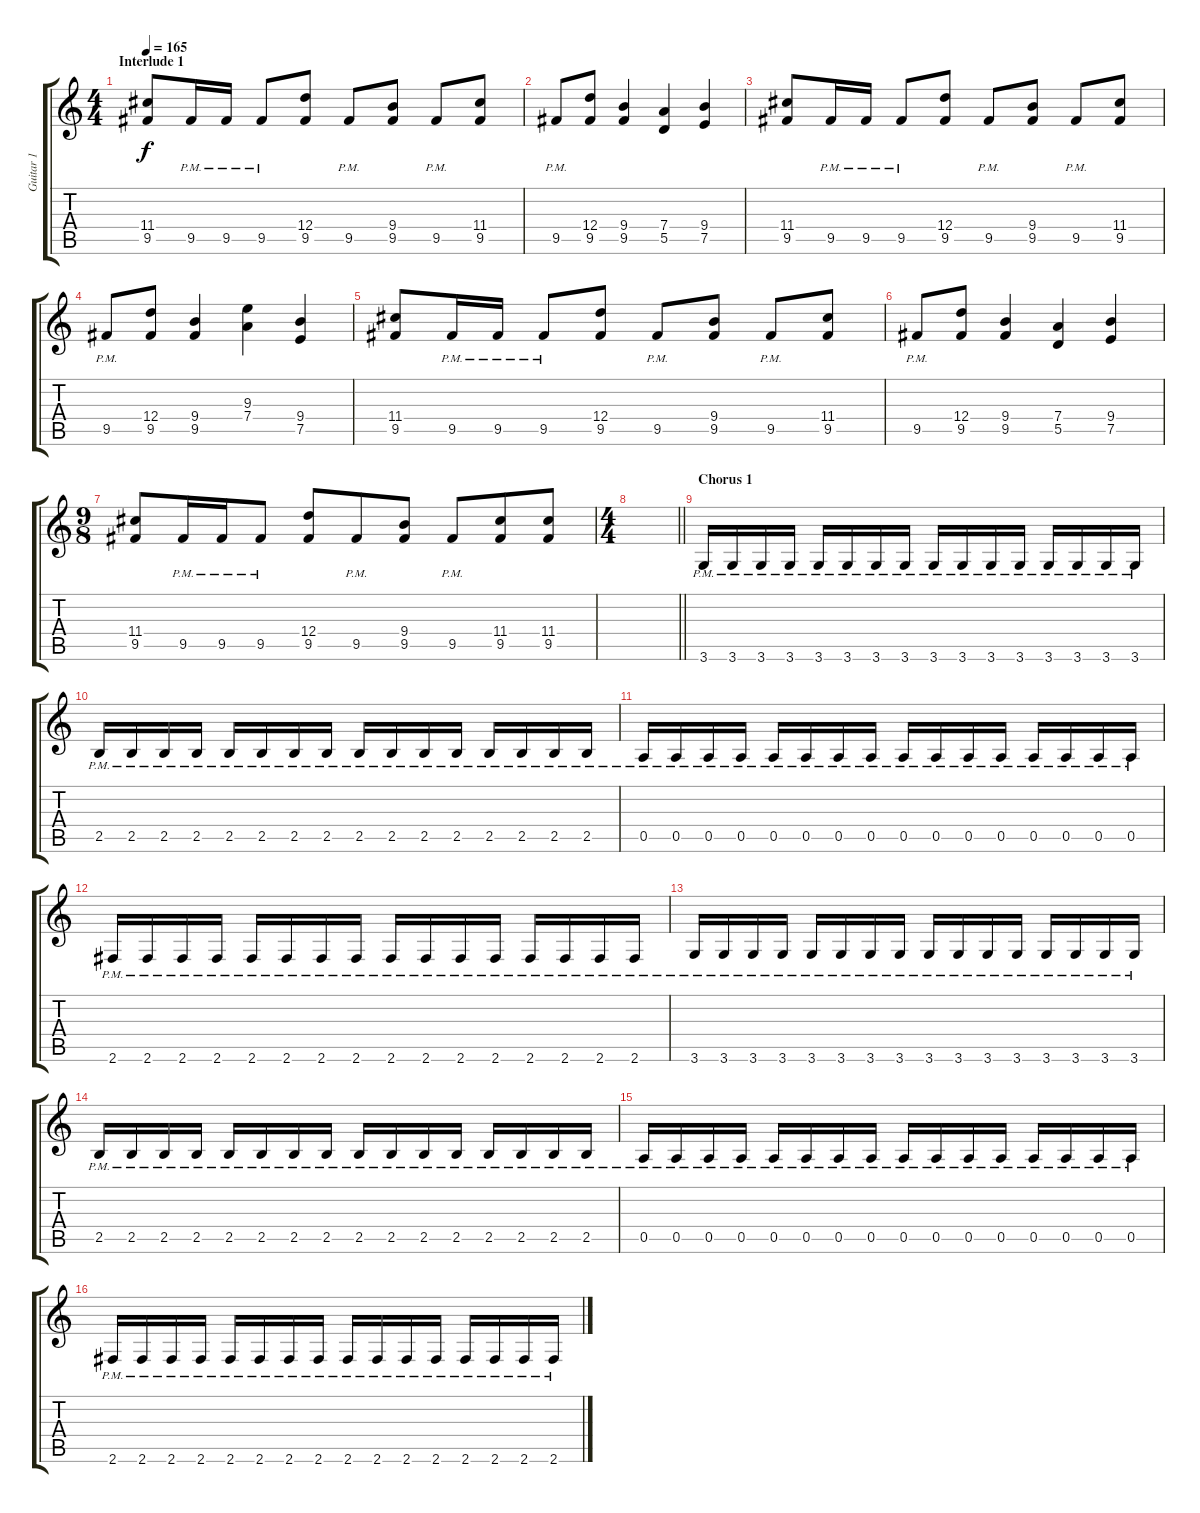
\track ("Guitar 1" "Guitar 1") {instrument distortionguitar}
\staff {score tabs}
\tuning (E4 B3 G3 D3 A2 E2) {hide}
\ts (4 4)
\section ("" "Interlude 1")
\tempo 165
\clef g2
\ks c
(11.4 9.5).8{dy f} 9.5{pm}.16 9.5{pm}.16 9.5{pm}.8 (12.4 9.5).8 9.5{pm}.8 (9.4 9.5).8 9.5{pm}.8 (11.4 9.5).8 |
9.5{pm}.8 (12.4 9.5).8 (9.4 9.5).4 (7.4 5.5).4 (9.4 7.5).4 |
(11.4 9.5).8 9.5{pm}.16 9.5{pm}.16 9.5{pm}.8 (12.4 9.5).8 9.5{pm}.8 (9.4 9.5).8 9.5{pm}.8 (11.4 9.5).8 |
9.5{pm}.8 (12.4 9.5).8 (9.4 9.5).4 (9.3 7.4).4 (9.4 7.5).4 |
(11.4 9.5).8 9.5{pm}.16 9.5{pm}.16 9.5{pm}.8 (12.4 9.5).8 9.5{pm}.8 (9.4 9.5).8 9.5{pm}.8 (11.4 9.5).8 |
9.5{pm}.8 (12.4 9.5).8 (9.4 9.5).4 (7.4 5.5).4 (9.4 7.5).4 |
\ts (9 8)
(11.4 9.5).8 9.5{pm}.16 9.5{pm}.16 9.5{pm}.8 (12.4 9.5).8 9.5{pm}.8 (9.4 9.5).8 9.5{pm}.8 (11.4 9.5).8 (11.4 9.5).8 |
\ts (4 4)
\barLineRight lightlight
|
\section ("" "Chorus 1")
3.6{pm}.16 3.6{pm}.16 3.6{pm}.16 3.6{pm}.16 3.6{pm}.16 3.6{pm}.16 3.6{pm}.16 3.6{pm}.16 3.6{pm}.16 3.6{pm}.16 3.6{pm}.16 3.6{pm}.16 3.6{pm}.16 3.6{pm}.16 3.6{pm}.16 3.6{pm}.16 |
2.5{pm}.16 2.5{pm}.16 2.5{pm}.16 2.5{pm}.16 2.5{pm}.16 2.5{pm}.16 2.5{pm}.16 2.5{pm}.16 2.5{pm}.16 2.5{pm}.16 2.5{pm}.16 2.5{pm}.16 2.5{pm}.16 2.5{pm}.16 2.5{pm}.16 2.5{pm}.16 |
0.5{pm}.16 0.5{pm}.16 0.5{pm}.16 0.5{pm}.16 0.5{pm}.16 0.5{pm}.16 0.5{pm}.16 0.5{pm}.16 0.5{pm}.16 0.5{pm}.16 0.5{pm}.16 0.5{pm}.16 0.5{pm}.16 0.5{pm}.16 0.5{pm}.16 0.5{pm}.16 |
2.6{pm}.16 2.6{pm}.16 2.6{pm}.16 2.6{pm}.16 2.6{pm}.16 2.6{pm}.16 2.6{pm}.16 2.6{pm}.16 2.6{pm}.16 2.6{pm}.16 2.6{pm}.16 2.6{pm}.16 2.6{pm}.16 2.6{pm}.16 2.6{pm}.16 2.6{pm}.16 |
3.6{pm}.16 3.6{pm}.16 3.6{pm}.16 3.6{pm}.16 3.6{pm}.16 3.6{pm}.16 3.6{pm}.16 3.6{pm}.16 3.6{pm}.16 3.6{pm}.16 3.6{pm}.16 3.6{pm}.16 3.6{pm}.16 3.6{pm}.16 3.6{pm}.16 3.6{pm}.16 |
2.5{pm}.16 2.5{pm}.16 2.5{pm}.16 2.5{pm}.16 2.5{pm}.16 2.5{pm}.16 2.5{pm}.16 2.5{pm}.16 2.5{pm}.16 2.5{pm}.16 2.5{pm}.16 2.5{pm}.16 2.5{pm}.16 2.5{pm}.16 2.5{pm}.16 2.5{pm}.16 |
0.5{pm}.16 0.5{pm}.16 0.5{pm}.16 0.5{pm}.16 0.5{pm}.16 0.5{pm}.16 0.5{pm}.16 0.5{pm}.16 0.5{pm}.16 0.5{pm}.16 0.5{pm}.16 0.5{pm}.16 0.5{pm}.16 0.5{pm}.16 0.5{pm}.16 0.5{pm}.16 |
2.6{pm}.16 2.6{pm}.16 2.6{pm}.16 2.6{pm}.16 2.6{pm}.16 2.6{pm}.16 2.6{pm}.16 2.6{pm}.16 2.6{pm}.16 2.6{pm}.16 2.6{pm}.16 2.6{pm}.16 2.6{pm}.16 2.6{pm}.16 2.6{pm}.16 2.6{pm}.16
